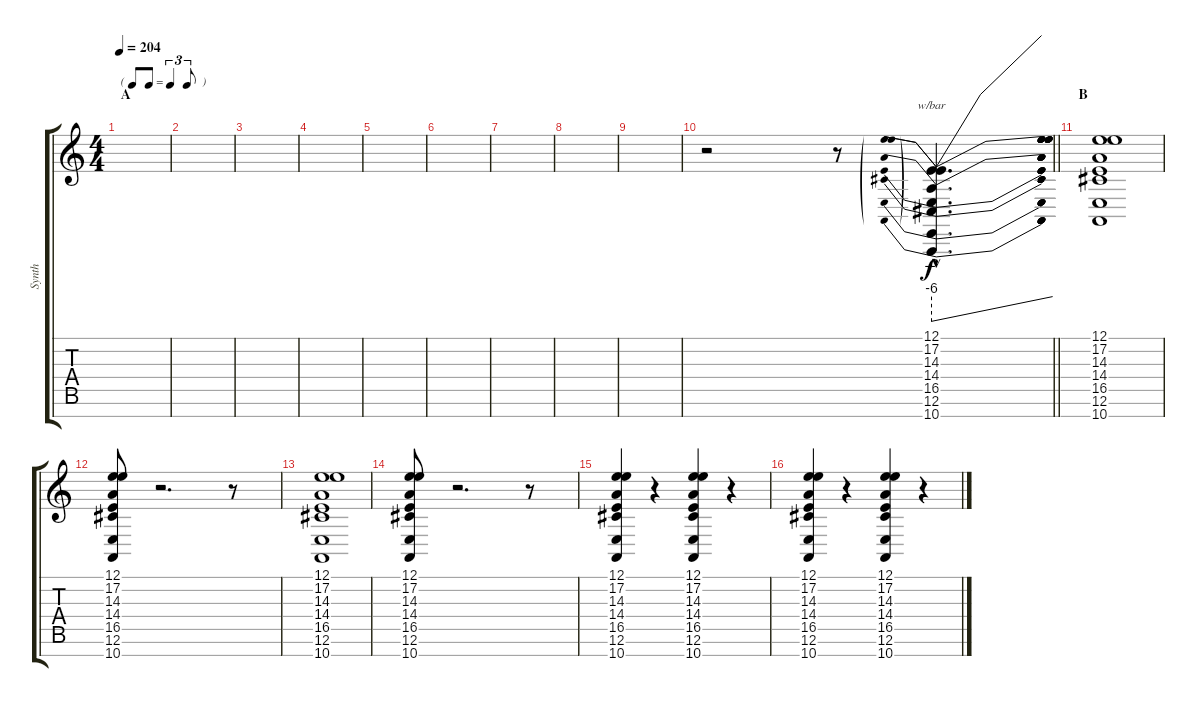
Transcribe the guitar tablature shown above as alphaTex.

\track ("Synth" "Synth") {instrument lead2sawtooth}
\staff {score tabs}
\tuning (E4 B3 G3 D3 A2 E2 B1) {hide}
\ts (4 4)
\tf triplet8th
\section ("" "A")
\tempo 204
\clef g2
\ks c
|
|
|
|
|
|
|
|
|
\barLineRight lightlight
r.2 r.8 (12.1{hac} 17.2{hac} 14.3{hac} 14.4{hac} 16.5{hac} 12.6{hac} 10.7{hac}).4{d tbe (predivedive default 0 -24 60 0)} |
\section ("" "B")
(12.1 17.2 14.3 14.4 16.5 12.6 10.7).1 |
(12.1 17.2 14.3 14.4 16.5 12.6 10.7).8 r.2{d} r.8 |
(12.1 17.2 14.3 14.4 16.5 12.6 10.7).1 |
(12.1 17.2 14.3 14.4 16.5 12.6 10.7).8 r.2{d} r.8 |
(12.1 17.2 14.3 14.4 16.5 12.6 10.7).4 r.4 (12.1 17.2 14.3 14.4 16.5 12.6 10.7).4 r.4 |
(12.1 17.2 14.3 14.4 16.5 12.6 10.7).4 r.4 (12.1 17.2 14.3 14.4 16.5 12.6 10.7).4 r.4
